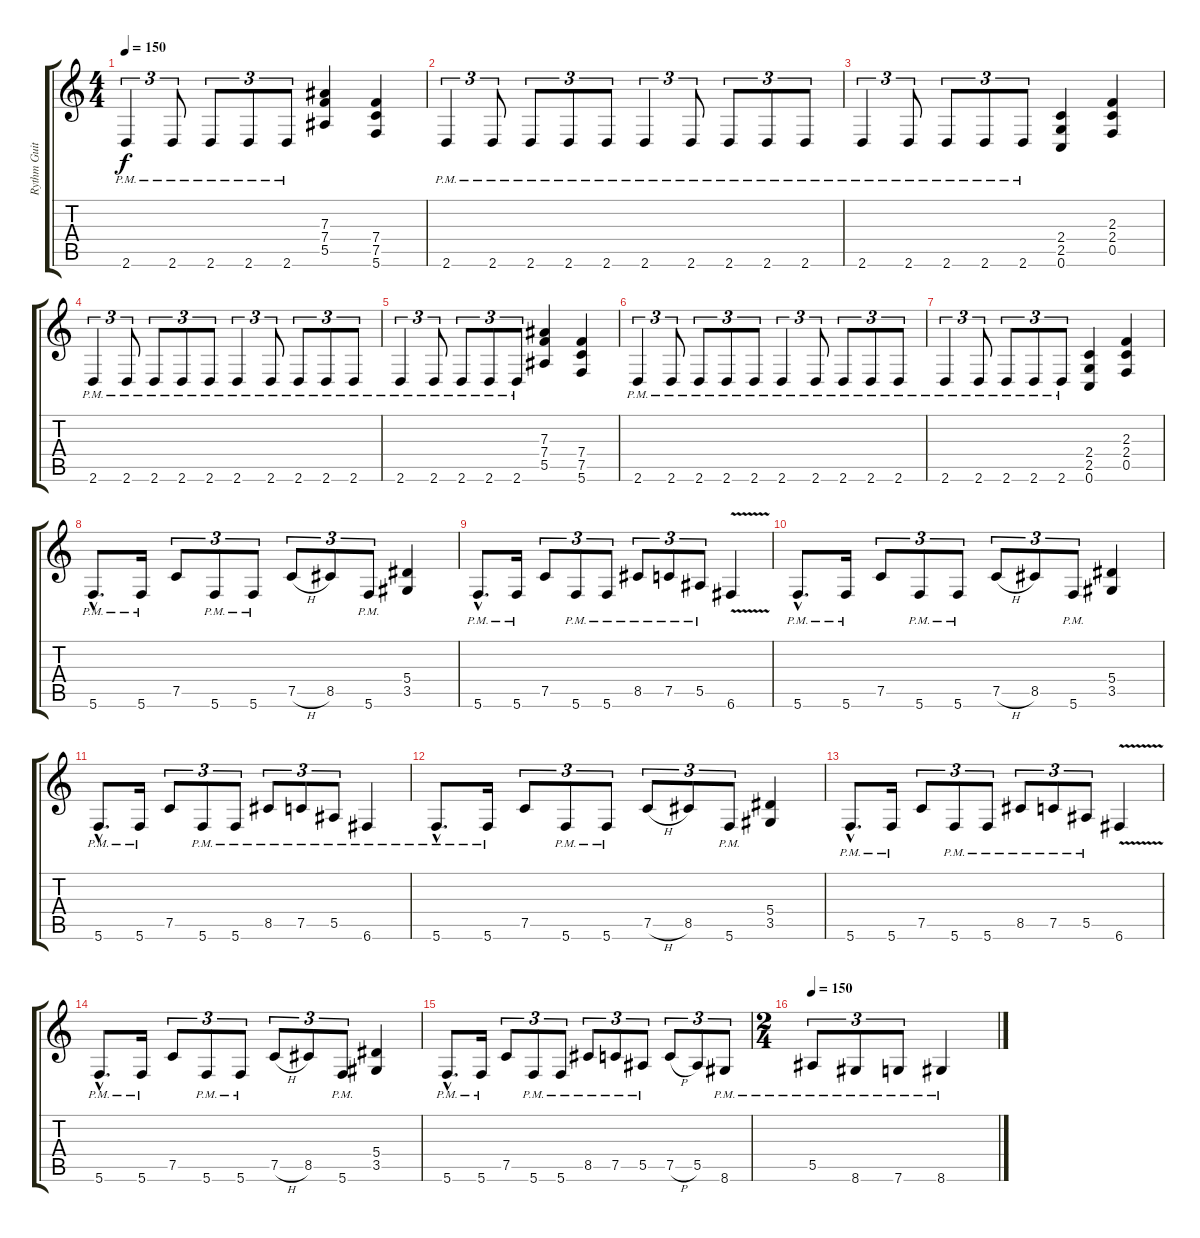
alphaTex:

\track ("Rythm Guitar 1 " "Rythm Guit") {instrument distortionguitar}
\staff {score tabs}
\tuning (C4 G3 Eb3 Bb2 F2 C2) {hide}
\ts (4 4)
\tempo 150
\clef g2
\ks c
2.6{pm}.4{tu (3 2) dy f} 2.6{pm}.8{tu (3 2)} 2.6{pm}.8{tu (3 2)} 2.6{pm}.8{tu (3 2)} 2.6{pm}.8{tu (3 2)} (7.3 7.4 5.5).4 (7.4 7.5 5.6).4 |
2.6{pm}.4{tu (3 2)} 2.6{pm}.8{tu (3 2)} 2.6{pm}.8{tu (3 2)} 2.6{pm}.8{tu (3 2)} 2.6{pm}.8{tu (3 2)} 2.6{pm}.4{tu (3 2)} 2.6{pm}.8{tu (3 2)} 2.6{pm}.8{tu (3 2)} 2.6{pm}.8{tu (3 2)} 2.6{pm}.8{tu (3 2)} |
2.6{pm}.4{tu (3 2)} 2.6{pm}.8{tu (3 2)} 2.6{pm}.8{tu (3 2)} 2.6{pm}.8{tu (3 2)} 2.6{pm}.8{tu (3 2)} (2.4 2.5 0.6).4 (2.3 2.4 0.5).4 |
2.6{pm}.4{tu (3 2)} 2.6{pm}.8{tu (3 2)} 2.6{pm}.8{tu (3 2)} 2.6{pm}.8{tu (3 2)} 2.6{pm}.8{tu (3 2)} 2.6{pm}.4{tu (3 2)} 2.6{pm}.8{tu (3 2)} 2.6{pm}.8{tu (3 2)} 2.6{pm}.8{tu (3 2)} 2.6{pm}.8{tu (3 2)} |
2.6{pm}.4{tu (3 2)} 2.6{pm}.8{tu (3 2)} 2.6{pm}.8{tu (3 2)} 2.6{pm}.8{tu (3 2)} 2.6{pm}.8{tu (3 2)} (7.3 7.4 5.5).4 (7.4 7.5 5.6).4 |
2.6{pm}.4{tu (3 2)} 2.6{pm}.8{tu (3 2)} 2.6{pm}.8{tu (3 2)} 2.6{pm}.8{tu (3 2)} 2.6{pm}.8{tu (3 2)} 2.6{pm}.4{tu (3 2)} 2.6{pm}.8{tu (3 2)} 2.6{pm}.8{tu (3 2)} 2.6{pm}.8{tu (3 2)} 2.6{pm}.8{tu (3 2)} |
2.6{pm}.4{tu (3 2)} 2.6{pm}.8{tu (3 2)} 2.6{pm}.8{tu (3 2)} 2.6{pm}.8{tu (3 2)} 2.6{pm}.8{tu (3 2)} (2.4 2.5 0.6).4 (2.3 2.4 0.5).4 |
5.6{hac pm}.8{d} 5.6{pm}.16 7.5.8{tu (3 2)} 5.6{pm}.8{tu (3 2)} 5.6{pm}.8{tu (3 2)} 7.5{h}.8{tu (3 2)} 8.5.8{tu (3 2)} 5.6{pm}.8{tu (3 2)} (5.4 3.5).4 |
5.6{hac pm}.8{d} 5.6{pm}.16 7.5.8{tu (3 2)} 5.6{pm}.8{tu (3 2)} 5.6{pm}.8{tu (3 2)} 8.5{pm}.8{tu (3 2)} 7.5{pm}.8{tu (3 2)} 5.5{pm}.8{tu (3 2)} 6.6{v}.4 |
5.6{hac pm}.8{d} 5.6{pm}.16 7.5.8{tu (3 2)} 5.6{pm}.8{tu (3 2)} 5.6{pm}.8{tu (3 2)} 7.5{h}.8{tu (3 2)} 8.5.8{tu (3 2)} 5.6{pm}.8{tu (3 2)} (5.4 3.5).4 |
5.6{hac pm}.8{d} 5.6{pm}.16 7.5.8{tu (3 2)} 5.6{pm}.8{tu (3 2)} 5.6{pm}.8{tu (3 2)} 8.5{pm}.8{tu (3 2)} 7.5{pm}.8{tu (3 2)} 5.5{pm}.8{tu (3 2)} 6.6{pm}.4 |
5.6{hac pm}.8{d} 5.6{pm}.16 7.5.8{tu (3 2)} 5.6{pm}.8{tu (3 2)} 5.6{pm}.8{tu (3 2)} 7.5{h}.8{tu (3 2)} 8.5.8{tu (3 2)} 5.6{pm}.8{tu (3 2)} (5.4 3.5).4 |
5.6{hac pm}.8{d} 5.6{pm}.16 7.5.8{tu (3 2)} 5.6{pm}.8{tu (3 2)} 5.6{pm}.8{tu (3 2)} 8.5{pm}.8{tu (3 2)} 7.5{pm}.8{tu (3 2)} 5.5{pm}.8{tu (3 2)} 6.6{v}.4 |
5.6{hac pm}.8{d} 5.6{pm}.16 7.5.8{tu (3 2)} 5.6{pm}.8{tu (3 2)} 5.6{pm}.8{tu (3 2)} 7.5{h}.8{tu (3 2)} 8.5.8{tu (3 2)} 5.6{pm}.8{tu (3 2)} (5.4 3.5).4 |
5.6{hac pm}.8{d} 5.6{pm}.16 7.5.8{tu (3 2)} 5.6{pm}.8{tu (3 2)} 5.6{pm}.8{tu (3 2)} 8.5{pm}.8{tu (3 2)} 7.5{pm}.8{tu (3 2)} 5.5{pm}.8{tu (3 2)} 7.5{h}.8{tu (3 2)} 5.5.8{tu (3 2)} 8.6{pm}.8{tu (3 2)} |
\ts (2 4)
\tempo 150
5.5{pm}.8{tu (3 2)} 8.6{pm}.8{tu (3 2)} 7.6{pm}.8{tu (3 2)} 8.6{pm}.4
